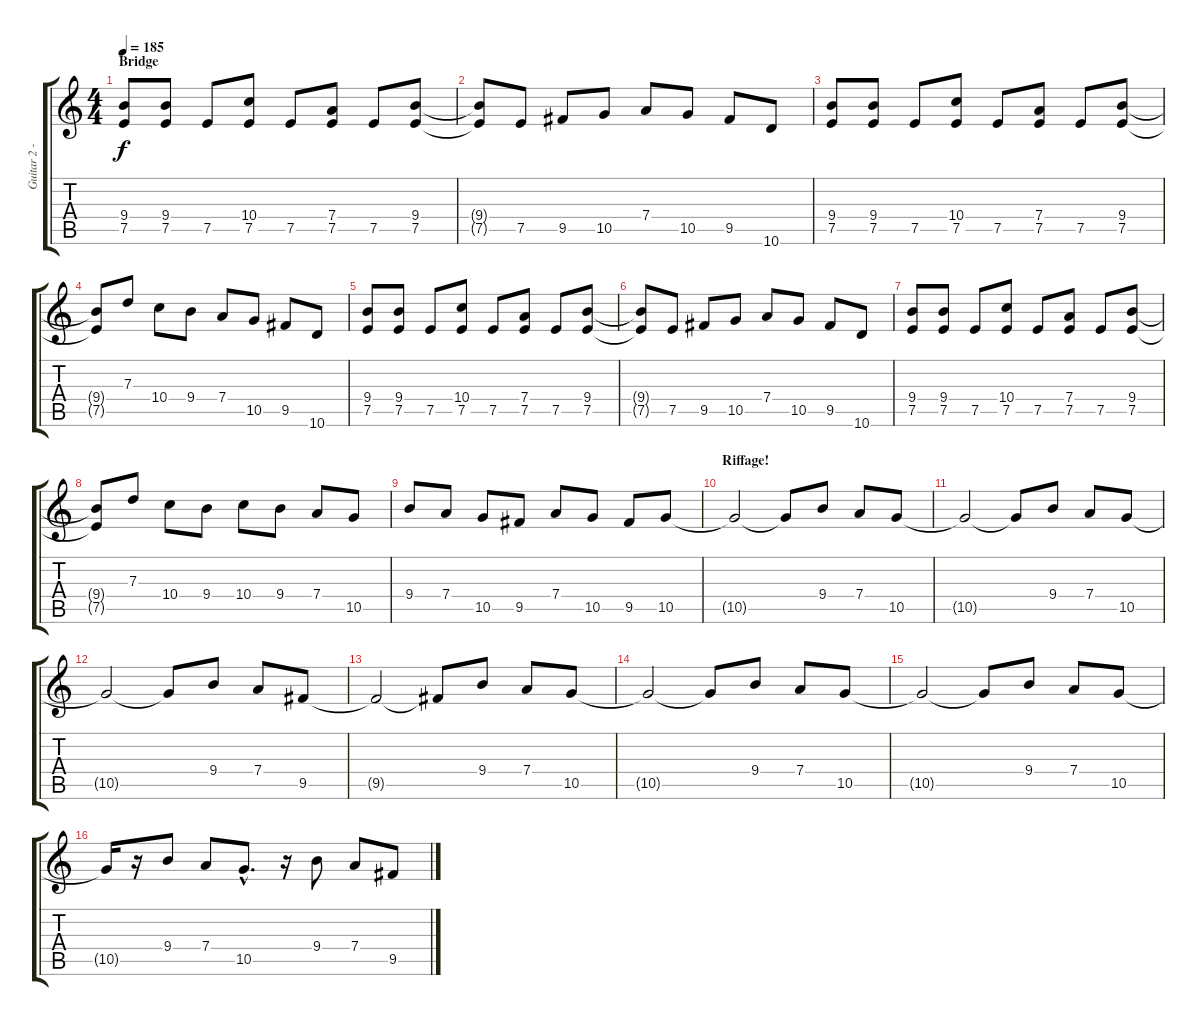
\track ("Guitar 2 - Smith" "Guitar 2 -") {instrument overdrivenguitar}
\staff {score tabs}
\tuning (E4 B3 G3 D3 A2 E2) {hide}
\ts (4 4)
\section ("" "Bridge")
\tempo 185
\clef g2
\ks c
(9.4 7.5).8{dy f} (9.4 7.5).8 7.5.8 (10.4 7.5).8 7.5.8 (7.4 7.5).8 7.5.8 (9.4 7.5).8 |
(9.4{t} 7.5{t}).8 7.5.8 9.5.8 10.5.8 7.4.8 10.5.8 9.5.8 10.6.8 |
(9.4 7.5).8 (9.4 7.5).8 7.5.8 (10.4 7.5).8 7.5.8 (7.4 7.5).8 7.5.8 (9.4 7.5).8 |
(9.4{t} 7.5{t}).8 7.3.8 10.4.8 9.4.8 7.4.8 10.5.8 9.5.8 10.6.8 |
(9.4 7.5).8 (9.4 7.5).8 7.5.8 (10.4 7.5).8 7.5.8 (7.4 7.5).8 7.5.8 (9.4 7.5).8 |
(9.4{t} 7.5{t}).8 7.5.8 9.5.8 10.5.8 7.4.8 10.5.8 9.5.8 10.6.8 |
(9.4 7.5).8 (9.4 7.5).8 7.5.8 (10.4 7.5).8 7.5.8 (7.4 7.5).8 7.5.8 (9.4 7.5).8 |
(9.4{t} 7.5{t}).8 7.3.8 10.4.8 9.4.8 10.4.8 9.4.8 7.4.8 10.5.8 |
9.4.8 7.4.8 10.5.8 9.5.8 7.4.8 10.5.8 9.5.8 10.5.8{volume 10 balance 3} |
\section ("" "Riffage!")
10.5{t}.2 10.5{t}.8 9.4.8 7.4.8 10.5.8 |
10.5{t}.2 10.5{t}.8 9.4.8 7.4.8 10.5.8 |
10.5{t}.2 10.5{t}.8 9.4.8 7.4.8 9.5.8 |
9.5{t}.2 9.5{t}.8 9.4.8 7.4.8 10.5.8 |
10.5{t}.2 10.5{t}.8 9.4.8 7.4.8 10.5.8 |
10.5{t}.2 10.5{t}.8 9.4.8 7.4.8 10.5.8 |
10.5{t}.16 r.16 9.4.8 7.4.8 10.5{hac}.8{d} r.16 9.4.8 7.4.8 9.5.8
